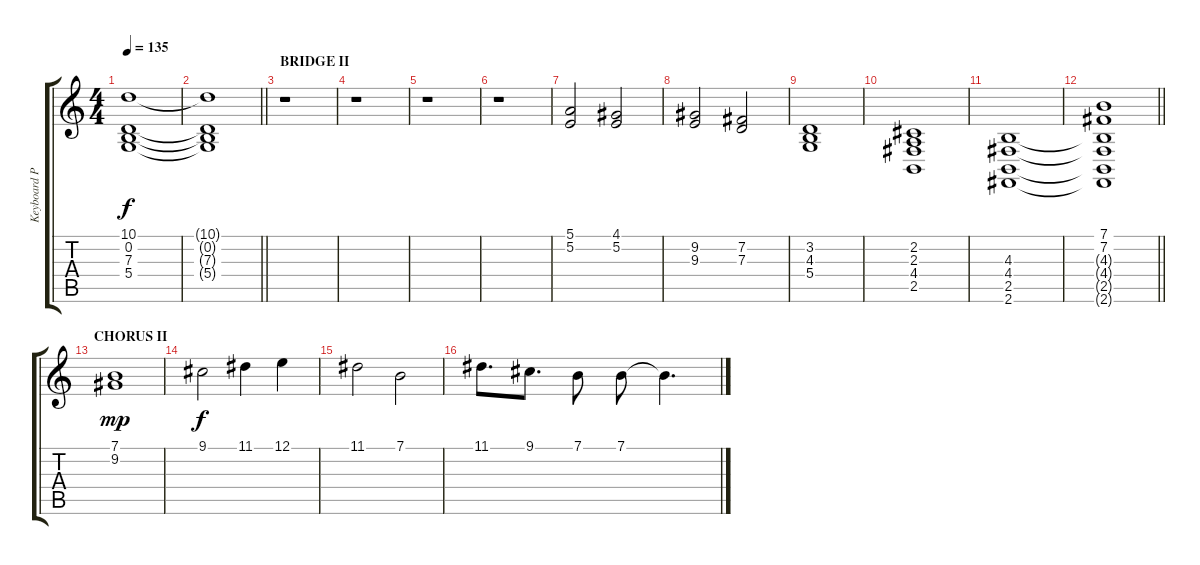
\track ("Keyboard Pad" "Keyboard P") {instrument pad2warm}
\staff {score tabs}
\tuning (E4 B3 G3 D3 A2 E2) {hide}
\ts (4 4)
\tempo 135
\clef g2
\ks c
(10.1 0.2 7.3 5.4).1{dy f} |
\barLineRight lightlight
(10.1{t} 0.2{t} 7.3{t} 5.4{t}).1 |
\section ("" "BRIDGE II")
r.1 |
r.1 |
r.1 |
r.1 |
(5.1 5.2).2 (4.1 5.2).2 |
(9.2 9.3).2 (7.2 7.3).2 |
(3.2 4.3 5.4).1 |
(2.2 2.3 4.4 2.5).1 |
(4.3 4.4 2.5 2.6).1 |
\barLineRight lightlight
(7.1 7.2 4.3{t} 4.4{t} 2.5{t} 2.6{t}).1 |
\section ("" "CHORUS II")
(7.1 9.2).1{dy mp} |
9.1.2{dy f} 11.1.4 12.1.4 |
11.1.2 7.1.2 |
11.1.8{d} 9.1.8{d} 7.1.8 7.1.8 7.1{t}.4{d}
